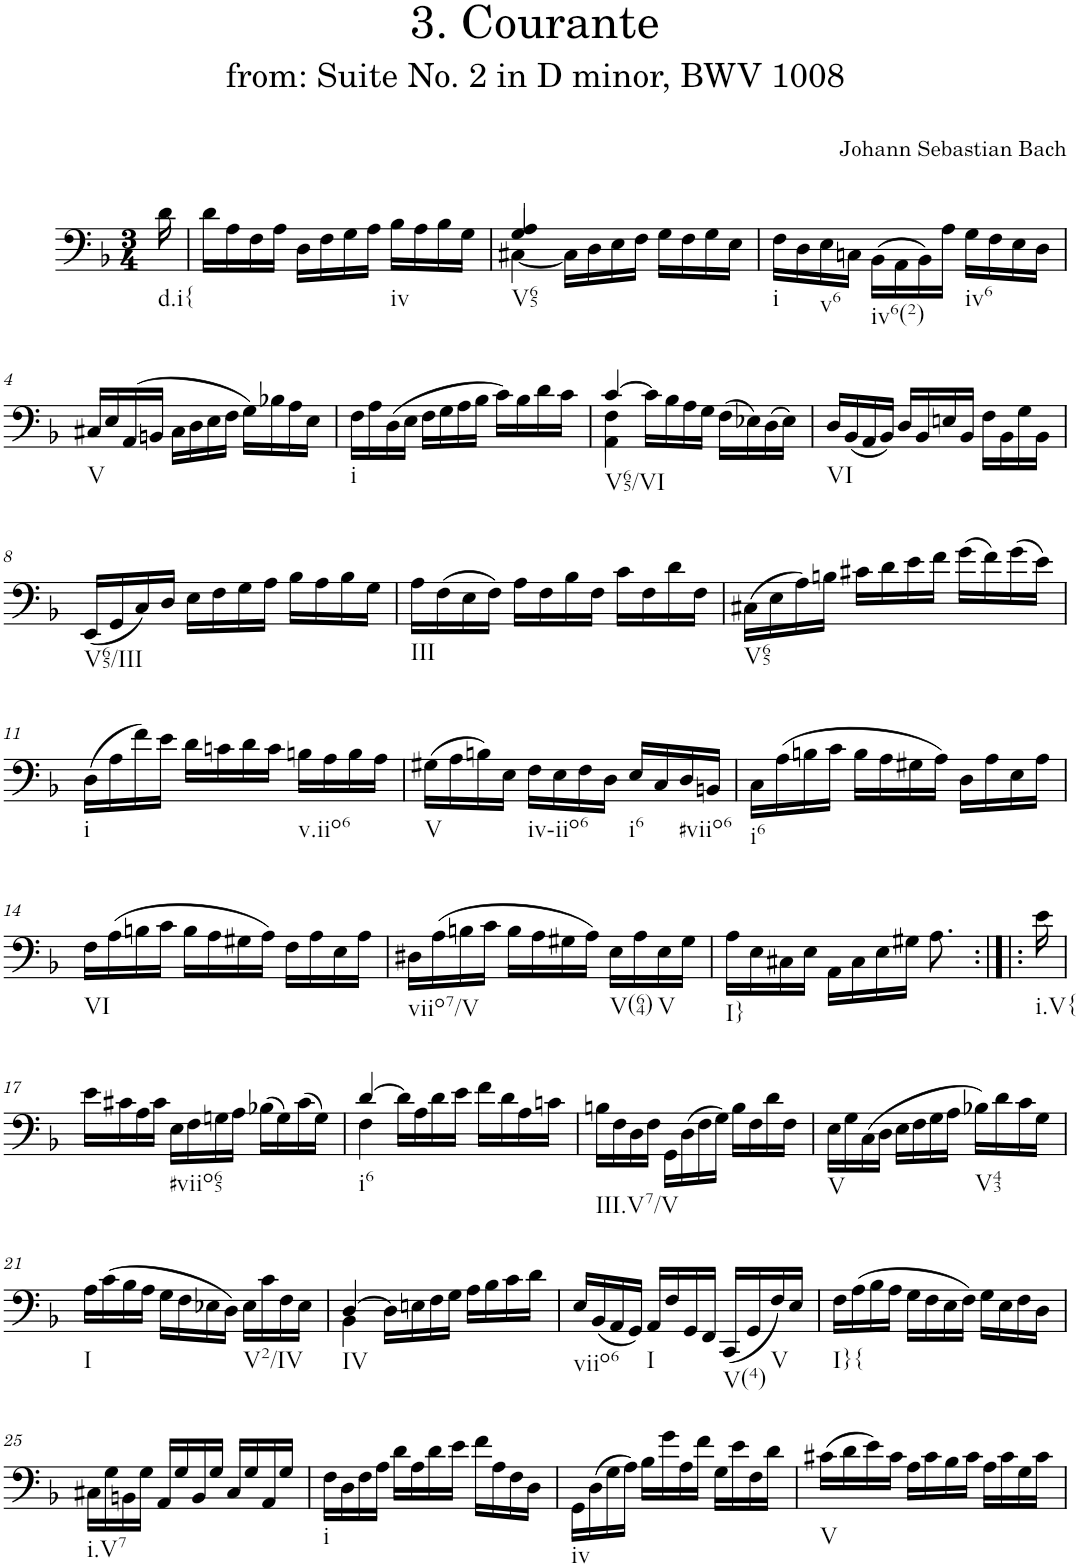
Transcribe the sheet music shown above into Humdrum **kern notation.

**kern
*part1
*staff1
*I"Piano
*I'Pno.
*clefF4
*k[b-]
*M3/4
=
!LO:TX:b:t=d.i{
16d\
=1
16d\LL
16A\
16F\
16A\JJ
16D\LL
16F\
16G\
16A\JJ
!LO:TX:b:t=iv
16B-\LL
16A\
16B-\
16G\JJ
=2
*^
*	*^
!LO:TX:b:t=V65	!	!
[4C#X\	4A/	4G/
16C#\LL]	2ryy	2ryy
16D\	.	.
16E\	.	.
16F\JJ	.	.
16G\LL	.	.
16F\	.	.
16G\	.	.
16E\JJ	.	.
*v	*v	*v
=3
!LO:TX:b:t=i
16F\LL
16D\
!LO:TX:b:t=v6
16E\
16Cn\JJ
!LO:TX:b:t=iv6(2)
(16BB-\LL
16AA\
16BB-\)
16A\JJ
!LO:TX:b:t=iv6
16G\LL
16F\
16E\
16D\JJ
!!LO:LB:g=z
=4
*k[b-]
!LO:TX:b:t=V
16C#X/LL
16E/
(16AA/
16BBn/JJ
16C#\LL
16D\
16E\
16F\JJ
16G\LL)
16B-X\
16A\
16E\JJ
=5
!LO:TX:b:t=i
16F\LL
16A\
(16D\
16E\JJ
16F\LL
16G\
16A\
16B-\JJ
16c\LL)
16B-\
16d\
16c\JJ
=6
*^
*	*^
!LO:TX:b:t=V65/VI	!	!
[4c/	4F\	4AA\
16c\LL]	2ryy	2ryy
16B-\	.	.
16A\	.	.
16G\JJ	.	.
(16F\LL	.	.
16E-X\)	.	.
(16D\	.	.
16E-\JJ)	.	.
*v	*v	*v
=7
!LO:TX:b:t=VI
16D/LL
(16BB-/
16AA/
16BB-/JJ)
16D/LL
16BB-/
16En/
16BB-/JJ
16F\LL
16BB-\
16G\
16BB-\JJ
!!LO:LB:g=z
=8
!LO:TX:b:t=V65/III
(16EE/LL
16GG/
16C/)
16D/JJ
16E\LL
16F\
16G\
16A\JJ
16B-\LL
16A\
16B-\
16G\JJ
=9
!LO:TX:b:t=III
16A\LL
(16F\
16E\
16F\JJ)
16A\LL
16F\
16B-\
16F\JJ
16c\LL
16F\
16d\
16F\JJ
=10
!LO:TX:b:t=V65
(16C#X\LL
16E\
16A\)
16Bn\JJ
16c#X\LL
16d\
16e\
16f\JJ
(16g\LL
16f\)
(16g\
16e\JJ)
!!LO:LB:g=z
=11
!LO:TX:b:t=i
(16D\LL
16A\
16f\)
16e\JJ
16d\LL
16cn\
16d\
16c\JJ
!LO:TX:b:t=v.iio6
16Bn\LL
16A\
16B\
16A\JJ
=12
!LO:TX:b:t=V
(16G#X\LL
16A\
16Bn\)
16E\JJ
!LO:TX:b:t=iv-iio6
16F\LL
16E\
16F\
16D\JJ
!LO:TX:b:t=i6
16E/LL
16C/
!LO:TX:b:t=#viio6
16D/
16BBn/JJ
=13
!LO:TX:b:t=i6
16C\LL
(16A\
16Bn\
16c\JJ
16B\LL
16A\
16G#X\
16A\JJ)
16D\LL
16A\
16E\
16A\JJ
!!LO:LB:g=z
=14
!LO:TX:b:t=VI
16F\LL
(16A\
16Bn\
16c\JJ
16B\LL
16A\
16G#X\
16A\JJ)
16F\LL
16A\
16E\
16A\JJ
=15
!LO:TX:b:t=viio7/V
16D#X\LL
(16A\
16Bn\
16c\JJ
16B\LL
16A\
16G#X\
16A\JJ)
!LO:TX:b:t=V(64)
16E\LL
16A\
!LO:TX:b:t=V
16E\
16G#\JJ
=16
!LO:TX:b:t=I}
16A\LL
16E\
16C#X\
16E\JJ
16AA\LL
16C#\
16E\
16G#X\JJ
8.A\
=16X1:|!|:
!LO:TX:b:t=i.V{
16e\
!!LO:LB:g=z
=17
16e\LL
16c#X\
16A\
16c#\JJ
!LO:TX:b:t=#viio65
16E\LL
16F\
16Gn\
16A\JJ
(16B-X\LL
16G\)
(16c#\
16G\JJ)
=18
*^
!LO:TX:b:t=i6	!
[4d/	4F\
16d\LL]	2ryy
16A\	.
16d\	.
16e\JJ	.
16f\LL	.
16d\	.
16A\	.
16cn\JJ	.
*v	*v
=19
!LO:TX:b:t=III.V7/V
16Bn\LL
16F\
16D\
16F\JJ
16GG\LL
(16D\
16F\
16G\JJ)
16B\LL
16F\
16d\
16F\JJ
=20
!LO:TX:b:t=V
16E\LL
16G\
(16C\
16D\JJ
16E\LL
16F\
16G\
16A\JJ
!LO:TX:b:t=V43
16B-X\LL)
16d\
16c\
16G\JJ
!!LO:LB:g=z
=21
!LO:TX:b:t=I
16A\LL
(16c\
16B-\
16A\JJ
16G\LL
16F\
16E-X\
16D\JJ)
!LO:TX:b:t=V2/IV
16E-\LL
16c\
16F\
16E-\JJ
=22
*^
!LO:TX:b:t=IV	!
[4D/	4BB-\
16D\LL]	2ryy
16En\	.
16F\	.
16G\JJ	.
16A\LL	.
16B-\	.
16c\	.
16d\JJ	.
*v	*v
=23
!LO:TX:b:t=viio6
16E/LL
(16BB-/
16AA/
16GG/JJ)
!LO:TX:b:t=I
16AA/LL
16F/
16GG/
16FF/JJ
!LO:TX:b:t=V(4)
(16CC/LL
16GG/
!LO:TX:b:t=V
16F/)
16E/JJ
=24
!LO:TX:b:t=I}{
16F\LL
(16A\
16B-\
16A\JJ
16G\LL
16F\
16E\
16F\JJ)
16G\LL
16E\
16F\
16D\JJ
!!LO:LB:g=z
=25
!LO:TX:b:t=i.V7
16C#X\LL
16G\
16BBn\
16G\JJ
16AA/LL
16G/
16BB/
16G/JJ
16C#/LL
16G/
16AA/
16G/JJ
=26
!LO:TX:b:t=i
16F\LL
16D\
16F\
16A\JJ
16d\LL
16A\
16d\
16e\JJ
16f\LL
16A\
16F\
16D\JJ
=27
!LO:TX:b:t=iv
16GG\LL
(16D\
16G\
16A\JJ)
16B-\LL
16g\
16A\
16f\JJ
16G\LL
16e\
16F\
16d\JJ
=28
!LO:TX:b:t=V
(16c#X\LL
16d\
16e\)
16c#\JJ
16A\LL
16c#\
16B-\
16c#\JJ
16A\LL
16c#\
16G\
16c#\JJ
=
*-
